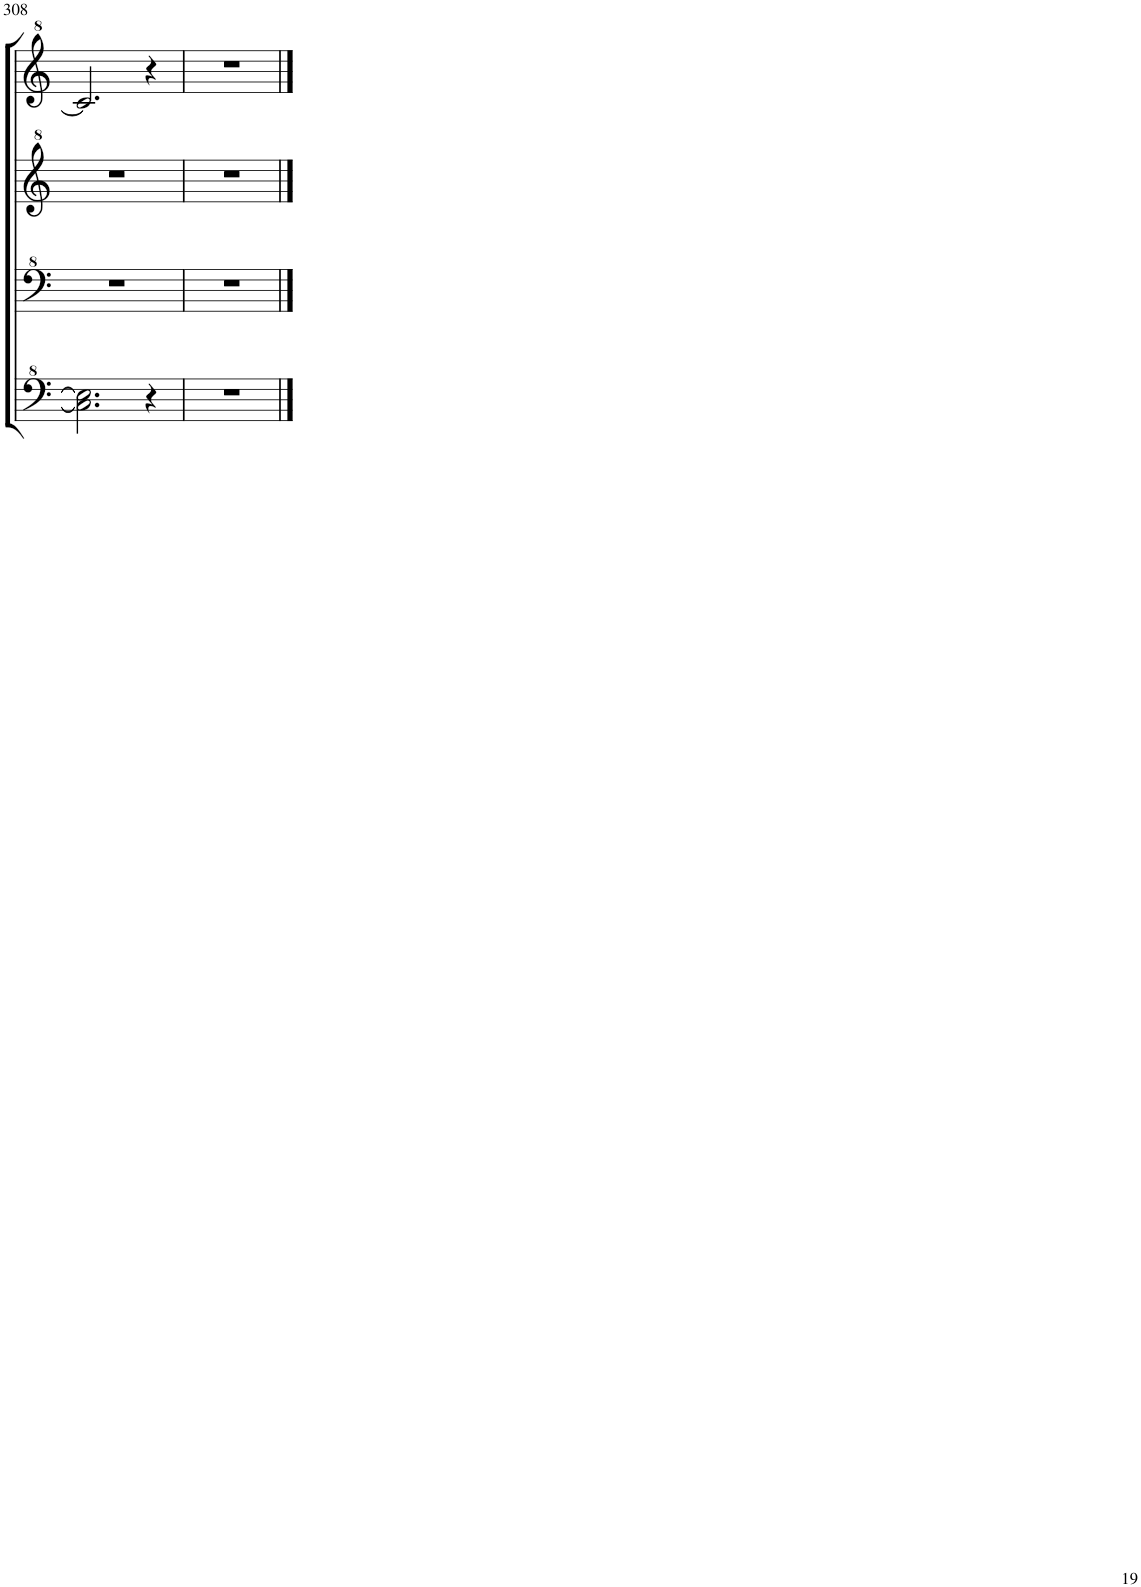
**kern	**kern	**kern	**kern
*part1	*part1	*part1	*part1
*staff4	*staff3	*staff2	*staff1
*I"Model III	*	*	*
!!LO:PB:g=z
*clefF^4	*clefF^4	*clefG^2	*clefG^2
*k[]	*k[]	*k[]	*k[]
*M4/4	*M4/4	*M4/4	*M4/4
=308	=308	=308	=308
2.c\] 2.e\]	1r	1r	2.cc/]
4r	.	.	4r
=309	=309	=309	=309
1r	1r	1r	1r
==	==	==	==
*-	*-	*-	*-
